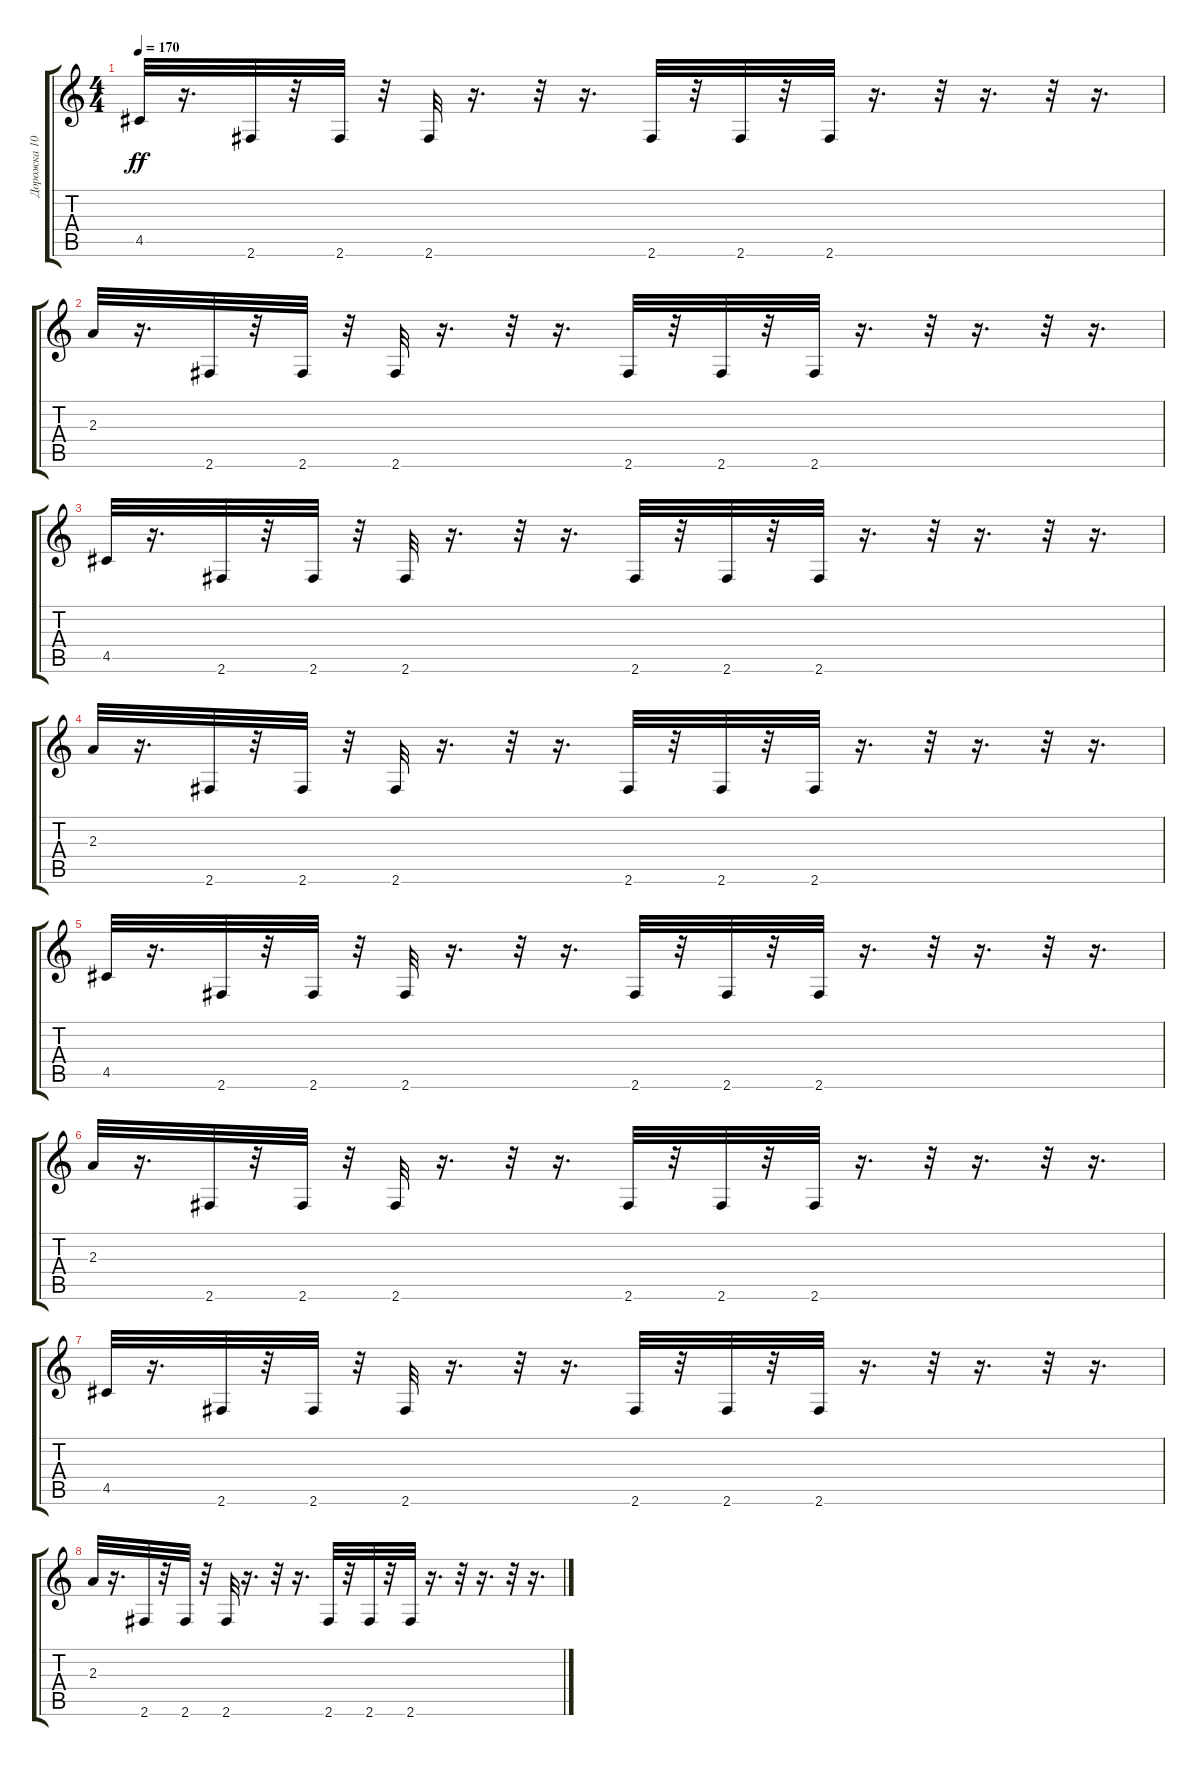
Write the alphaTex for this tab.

\track ("Дорожка 10" "Дорожка 10") {instrument acousticguitarsteel}
\staff {score tabs}
\tuning (E4 B3 G3 D3 A2 E2) {hide}
\ts (4 4)
\tempo 170
\clef g2
\ks c
4.5.32{dy ff} r.16{d} 2.6.32 r.32 2.6.32 r.32 2.6.32 r.16{d} r.32 r.16{d} 2.6.32 r.32 2.6.32 r.32 2.6.32 r.16{d} r.32 r.16{d} r.32 r.16{d} |
2.3.32 r.16{d} 2.6.32 r.32 2.6.32 r.32 2.6.32 r.16{d} r.32 r.16{d} 2.6.32 r.32 2.6.32 r.32 2.6.32 r.16{d} r.32 r.16{d} r.32 r.16{d} |
4.5.32 r.16{d} 2.6.32 r.32 2.6.32 r.32 2.6.32 r.16{d} r.32 r.16{d} 2.6.32 r.32 2.6.32 r.32 2.6.32 r.16{d} r.32 r.16{d} r.32 r.16{d} |
2.3.32 r.16{d} 2.6.32 r.32 2.6.32 r.32 2.6.32 r.16{d} r.32 r.16{d} 2.6.32 r.32 2.6.32 r.32 2.6.32 r.16{d} r.32 r.16{d} r.32 r.16{d} |
4.5.32 r.16{d} 2.6.32 r.32 2.6.32 r.32 2.6.32 r.16{d} r.32 r.16{d} 2.6.32 r.32 2.6.32 r.32 2.6.32 r.16{d} r.32 r.16{d} r.32 r.16{d} |
2.3.32 r.16{d} 2.6.32 r.32 2.6.32 r.32 2.6.32 r.16{d} r.32 r.16{d} 2.6.32 r.32 2.6.32 r.32 2.6.32 r.16{d} r.32 r.16{d} r.32 r.16{d} |
4.5.32 r.16{d} 2.6.32 r.32 2.6.32 r.32 2.6.32 r.16{d} r.32 r.16{d} 2.6.32 r.32 2.6.32 r.32 2.6.32 r.16{d} r.32 r.16{d} r.32 r.16{d} |
2.3.32 r.16{d} 2.6.32 r.32 2.6.32 r.32 2.6.32 r.16{d} r.32 r.16{d} 2.6.32 r.32 2.6.32 r.32 2.6.32 r.16{d} r.32 r.16{d} r.32 r.16{d}
